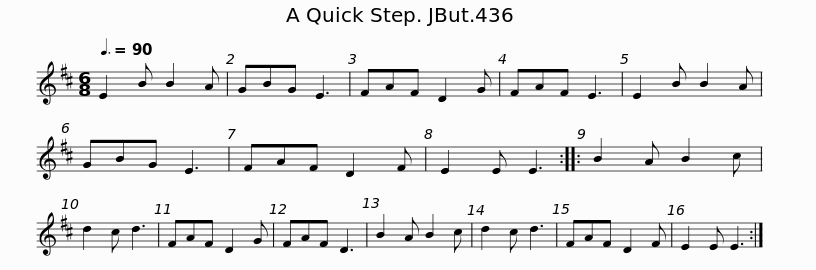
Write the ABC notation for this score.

X:1
L:1/8
Q:3/8=90
M:6/8
I:linebreak $
K:D
V:1 treble
V:1
 E2 B B2 A | GBG E3 | FAF D2 G | FAF E3 | E2 B B2 A | %5
 GBG E3 | FAF D2 F | E2 E E3 ::$ B2 A B2 c | d2 c d3 | %10
 FAF D2 G | FAF D3 | B2 A B2 c | d2 c d3 | FAF D2 F | %15
 E2 E E3 :| %16
